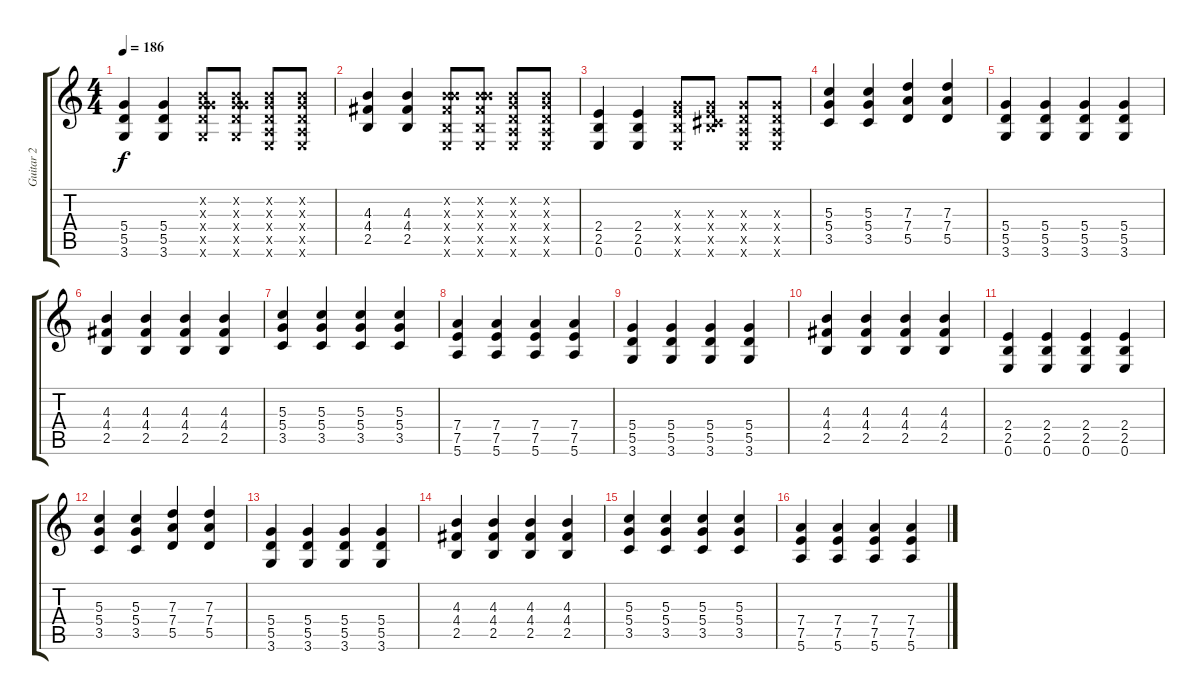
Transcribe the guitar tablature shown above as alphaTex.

\track ("Guitar 2" "Guitar 2") {instrument distortionguitar}
\staff {score tabs}
\tuning (E4 B3 G3 D3 A2 E2) {hide}
\ts (4 4)
\tempo 186
\clef g2
\ks c
(5.4 5.5 3.6).4{dy f} (5.4 5.5 3.6).4 (0.2{x} 0.3{x} 5.4{x} 5.5{x} 3.6{x}).8 (0.2{x} 0.3{x} 5.4{x} 5.5{x} 3.6{x}).8 (0.2{x} 0.3{x} 0.4{x} 0.5{x} 0.6{x}).8 (0.2{x} 0.3{x} 0.4{x} 0.5{x} 0.6{x}).8 |
(4.3 4.4 2.5).4 (4.3 4.4 2.5).4 (0.2{x} 4.3{x} 4.4{x} 2.5{x} 0.6{x}).8 (0.2{x} 4.3{x} 4.4{x} 2.5{x} 0.6{x}).8 (0.2{x} 0.3{x} 0.4{x} 0.5{x} 0.6{x}).8 (0.2{x} 0.3{x} 0.4{x} 0.5{x} 0.6{x}).8 |
(2.4 2.5 0.6).4 (2.4 2.5 0.6).4 (0.3{x} 2.4{x} 2.5{x} 0.6{x}).8 (0.3{x} 2.4{x} 2.5{x} 9.6{x}).8 (0.3{x} 0.4{x} 0.5{x} 0.6{x}).8 (0.3{x} 0.4{x} 0.5{x} 0.6{x}).8 |
(5.3 5.4 3.5).4 (5.3 5.4 3.5).4 (7.3 7.4 5.5).4 (7.3 7.4 5.5).4 |
(5.4 5.5 3.6).4 (5.4 5.5 3.6).4 (5.4 5.5 3.6).4 (5.4 5.5 3.6).4 |
(4.3 4.4 2.5).4 (4.3 4.4 2.5).4 (4.3 4.4 2.5).4 (4.3 4.4 2.5).4 |
(5.3 5.4 3.5).4 (5.3 5.4 3.5).4 (5.3 5.4 3.5).4 (5.3 5.4 3.5).4 |
(7.4 7.5 5.6).4 (7.4 7.5 5.6).4 (7.4 7.5 5.6).4 (7.4 7.5 5.6).4 |
(5.4 5.5 3.6).4 (5.4 5.5 3.6).4 (5.4 5.5 3.6).4 (5.4 5.5 3.6).4 |
(4.3 4.4 2.5).4 (4.3 4.4 2.5).4 (4.3 4.4 2.5).4 (4.3 4.4 2.5).4 |
(2.4 2.5 0.6).4 (2.4 2.5 0.6).4 (2.4 2.5 0.6).4 (2.4 2.5 0.6).4 |
(5.3 5.4 3.5).4 (5.3 5.4 3.5).4 (7.3 7.4 5.5).4 (7.3 7.4 5.5).4 |
(5.4 5.5 3.6).4 (5.4 5.5 3.6).4 (5.4 5.5 3.6).4 (5.4 5.5 3.6).4 |
(4.3 4.4 2.5).4 (4.3 4.4 2.5).4 (4.3 4.4 2.5).4 (4.3 4.4 2.5).4 |
(5.3 5.4 3.5).4 (5.3 5.4 3.5).4 (5.3 5.4 3.5).4 (5.3 5.4 3.5).4 |
(7.4 7.5 5.6).4 (7.4 7.5 5.6).4 (7.4 7.5 5.6).4 (7.4 7.5 5.6).4
